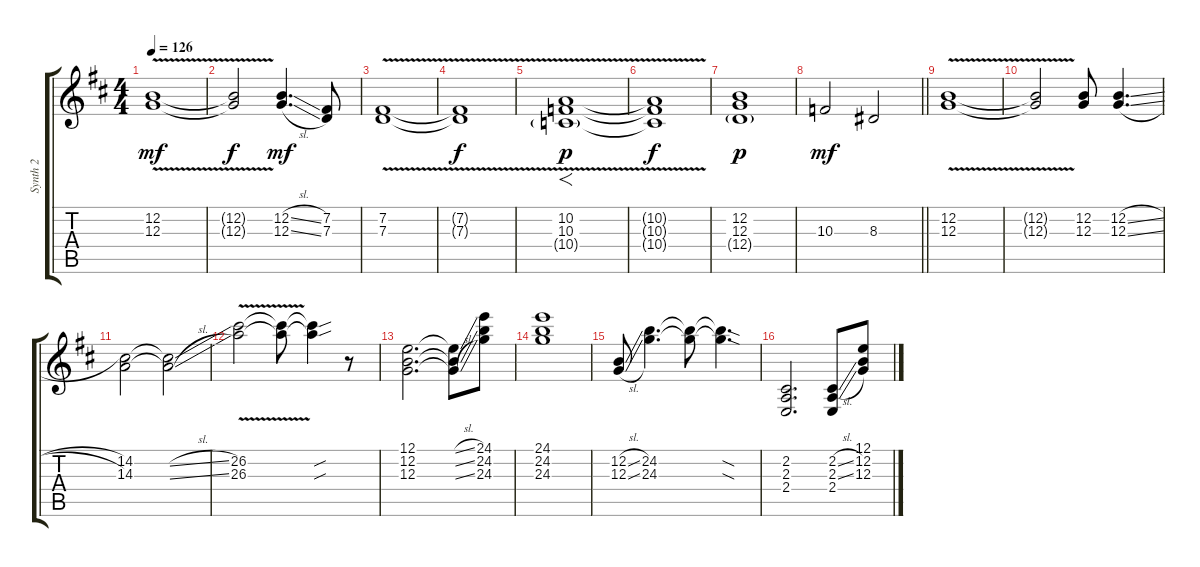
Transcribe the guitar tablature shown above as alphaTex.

\track ("Synth 2" "Synth 2") {instrument pad2warm}
\staff {score tabs}
\tuning (E4 B3 G3 D3 A2 E2) {hide}
\ts (4 4)
\tempo 126
\clef g2
\ks d
(12.2{v} 12.3{v}).1{dy mf} |
(12.2{t} 12.3{t}).2{dy f} (12.2{sl} 12.3{sl}).4{d dy mf} (7.2 7.3).8 |
(7.2{v} 7.3{v}).1 |
(7.2{t} 7.3{t}).1{dy f} |
(10.2{v} 10.3{v} 10.4{v g}).1{f dy p} |
(10.2{t} 10.3{t} 10.4{t}).1{dy f} |
(12.2 12.3 12.4{g}).1{dy p} |
\barLineRight lightlight
10.3.2{dy mf} 8.3.2 |
(12.2{v} 12.3{v}).1 |
(12.2{t} 12.3{t}).2 (12.2 12.3).8 (12.2{sl} 12.3{sl}).4{d} |
(14.2 14.3).2 (14.2{sl t} 14.3{sl t}).2 |
(26.2{v} 26.3{v}).2 (26.2{t} 26.3{t}).8 (26.2{sou t} 26.3{sou t}).4 r.8 |
(12.1 12.2 12.3).2{d} (12.1{sl t} 12.2{sl t} 12.3{sl t}).8 (24.1 24.2 24.3).8 |
(24.1 24.2 24.3).1 |
(12.2{sl} 12.3{sl}).8 (24.2 24.3).4{d} (24.2{t} 24.3{t}).8 (24.2{sod t} 24.3{sod t}).4{d} |
(2.2 2.3 2.4).2{d} (2.2{sl} 2.3{sl} 2.4).8 (12.1 12.2 12.3).8
